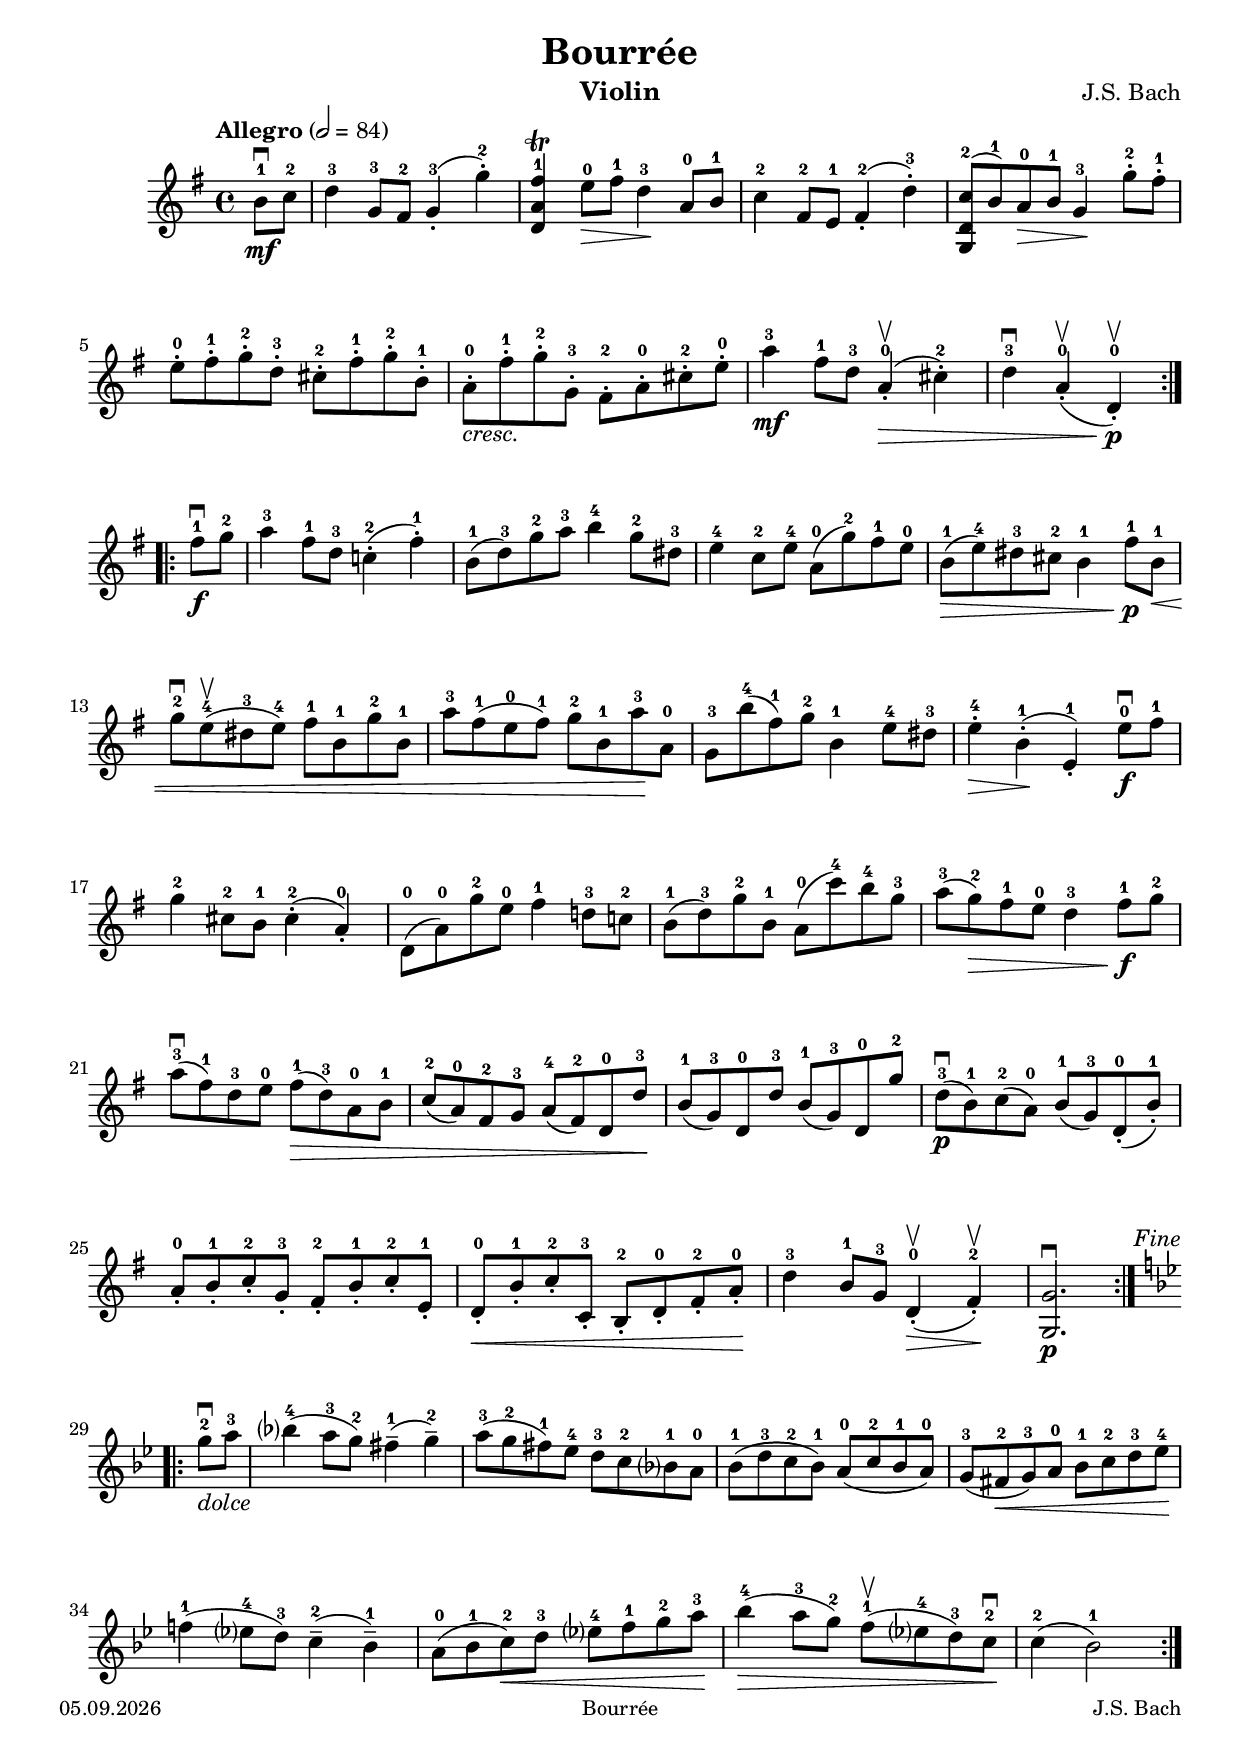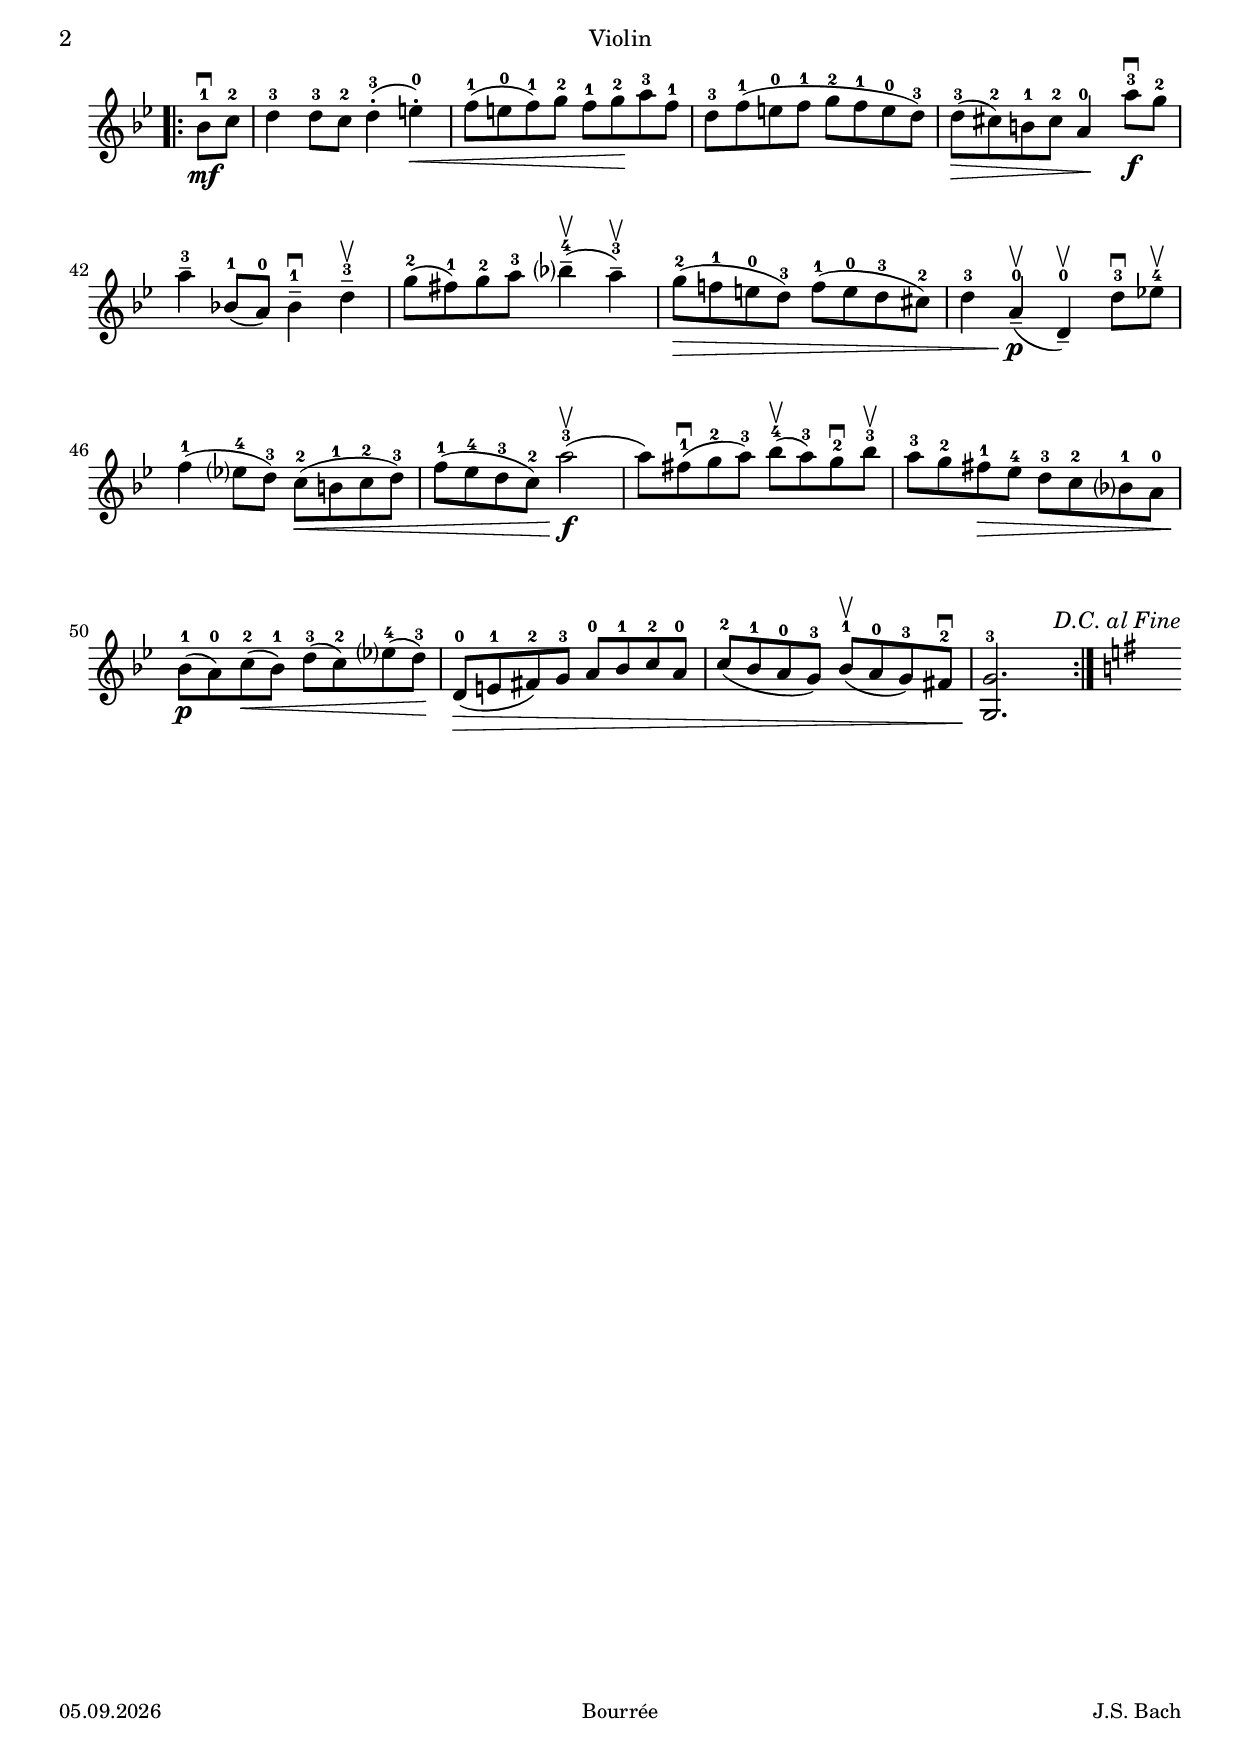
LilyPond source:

\version "2.18.2"

\version "2.18.2"

#(set-default-paper-size "a4")

header-title = "Bourrée"
header-subtitle = ""
header-subsubtitle = ""
header-composer = "J.S. Bach"
header-opus = ""
header-updated = #(strftime "%d.%m.%Y" (localtime (current-time)))

\header {
  title = \header-title
  subtitle = \header-subtitle  
  subsubtitle = \header-subsubtitle
  composer = \header-composer  
  opus = \header-opus  
  instrument = ""  
}

\paper {
  oddFooterMarkup = \markup { \smaller 
    \fill-line {
      \left-align { \header-updated } 
      \center-align { \header-title }
      \right-align { \header-composer } 
    }
  }
  evenFooterMarkup = \oddFooterMarkup
}


globalSettings= {  
  \tempo "Allegro" 2=84
  \time 4/4
  \mergeDifferentlyHeadedOn
  \mergeDifferentlyDottedOn
}

#(define (override-color-for-all-grobs color)
  (lambda (context)
   (let loop ((x all-grob-descriptions))
    (if (not (null? x))
     (let ((grob-name (caar x)))
      (ly:context-pushpop-property context grob-name 'color color)
      (loop (cdr x)))))))

\version "2.18.2"
\version "2.18.2"

#(set-default-paper-size "a4")

header-title = "Bourrée"
header-subtitle = ""
header-subsubtitle = ""
header-composer = "J.S. Bach"
header-opus = ""
header-updated = #(strftime "%d.%m.%Y" (localtime (current-time)))

\header {
  title = \header-title
  subtitle = \header-subtitle  
  subsubtitle = \header-subsubtitle
  composer = \header-composer  
  opus = \header-opus  
  instrument = ""  
}

\paper {
  oddFooterMarkup = \markup { \smaller 
    \fill-line {
      \left-align { \header-updated } 
      \center-align { \header-title }
      \right-align { \header-composer } 
    }
  }
  evenFooterMarkup = \oddFooterMarkup
}


globalSettings= {  
  \tempo "Allegro" 2=84
  \time 4/4
  \mergeDifferentlyHeadedOn
  \mergeDifferentlyDottedOn
}

#(define (override-color-for-all-grobs color)
  (lambda (context)
   (let loop ((x all-grob-descriptions))
    (if (not (null? x))
     (let ((grob-name (caar x)))
      (ly:context-pushpop-property context grob-name 'color color)
      (loop (cdr x)))))))


violin_I = { 
  \globalSettings
  \clef "treble"
  \key g \major
  \relative g' {
    
    \repeat volta 2 {
      \partial 4 b8^1\downbow\mf c^2 |
      d4^3 g,8^3 fis^2 g4-.(^3 g'4-.)^2 |
      <d, a' fis'>4^1 \trill e'8^0 \> fis^1 d4^3 \! a8^0 b^1 |
      c4^2 fis,8^2 e^1 fis4-.(^2 d'-.)^3 |
      \slurUp <g,, d' c'>8(^2 b')^1 \slurNeutral a^0 \> b^1 g4^3 \! g'8-.^2 fis-.^1 | \break
      e-.^0 fis-.^1 g-.^2 d-.^3 cis-.^2 fis-.^1 g-.^2 b,-.^1 |
      a-.^0_\markup{ \italic cresc. } fis'-.^1 g-.^2 g,-.^3 fis-.^2 a-.^0 cis-.^2 e-.^0 |
      a4^3\mf fis8^1 d^3 a4-.(^0\upbow \> cis-.)^2 |
      d4^3\downbow a-.(^0\upbow d,-.)^0\upbow\p \break
    }
    
    \repeat volta 2 {
      \partial 4 fis'8^1\f\downbow g^2 |
      a4^3 fis8^1 d^3 c!4-.(^2 fis-.)^1 |
      b,8(^1 d)^3 g^2 a^3 b4^4 g8^2 dis^3 |
      e4^4 c8^2 e^4 a,(^0 g')^2 fis^1 e^0 |
      b(^1\> e)^4 dis^3 cis^2 b4^1 fis'8^1\p b,^1\< | \break
      g'^2\downbow e(^4\upbow dis^3 e^4 ) fis^1 b,^1 g'^2 b,^1 |
      a'^3 fis(^1 e^0 fis)^1 g^2 b,^1 a'^3\! a,^0 |
      g^3 b'(^4 fis)^1 g^2 b,4^1 e8^4 dis^3 |
      e4-.^4\> b-.(^1\! e,-.)^1 e'8^0\f\downbow fis^1 | \break
      g4^2 cis,8^2 b^1 cis4-.(^2 a-.)^0 |
      d,8(^0 a')^0 g'^2 e^0 fis4^1 d!8^3 c!^2 |
      b(^1 d)^3 g^2 b,^1 a(^0 c')^4 b^4 g^3 |
      a(^3 g)^2\> fis^1 e^0 d4^3 fis8^1\f g^2 | \break
      a(^3\downbow fis)^1 d^3 e^0 fis(^1\> d)^3 a^0 b^1 | 
      c(^2 a)^0 fis^2 g^3 a(^4 fis)^2 d^0 d'^3\! |
      b(^1 g)^3 d^0 d'^3 b(^1 g)^3 d^0 g'^2 |
      d(^3\p\downbow b)^1 c(^2 a)^0 b(^1 g)^3 d-.(^0 b'-.)^1 | \break
      a-.^0 b-.^1 c-.^2 g-.^3 fis-.^2 b-.^1 c-.^2 e,-.^1 |
      d-.^0\< b'-.^1 c-.^2 c,-.^3 b-.^2 d-.^0 fis-.^2 a-.^0\! | 
      d4^3 b8^1 g^3 d4-.(^0\>\upbow fis-.)^2\!\upbow | 
      <g, g'>2.\p\downbow s4^\markup{ \italic Fine } | \break
    }    
    
    \key bes \major
    \repeat volta 2 {
      \partial 4 g''8^2\downbow _\markup { \italic "dolce" } a^3 |
      bes?4(^4 a8^3 g)^2 fis4--(^1 g--)^2 |
      a8(^3 g^2 fis)^1 es^4 d^3 c^2 bes?^1 a^0 |
      bes(^1 d^3 c^2 bes)^1 a(^0 c^2 bes^1 a)^0 |
      g(^3 fis^2\< g)^3 a^0 bes^1 c^2 d^3 es^4\! | \break
      f!4(^1 es?8^4 d)^3 c4--(^2 bes--)^1 |
      a8(^0 bes^1 c)^2\< d^3 es?^4 f^1 g^2 a^3\! |
      bes4(^4\> a8^3 g)^2 f8(^1\upbow es?^4 d)^3 c^2\!\downbow |
      c4(^2 bes2)^1 \break
    }
    
    \pageBreak
    
    \repeat volta 2 {
      \partial 4 bes8^1\downbow\mf c^2 |
      d4^3 d8^3 c^2 d4-.(^3 e-.)^0\< |
      f8(^1 e^0 f)^1 g^2 f^1 g^2\! a^3 f^1 |
      d^3 f(^1 e^0 f^1 g^2 f^1 e^0 d^3) |
      d(^3\> cis)^2 b^1 cis^2 a4^0\! a'8^3\f\downbow g^2 | \break
      a4--^3 bes,!8(^1 a)^0 bes4--^1\downbow d--^3\upbow | 
      g8(^2 fis)^1 g^2 a^3 bes?4--(^4\upbow a--)^3\upbow |
      g8(^2\> f!^1 e!^0 d)^3 f(^1 e^0 d^3 cis)^2 |
      d4^3 a--(^0\p\upbow d,--)^0\upbow d'8^3\downbow es!^4\upbow | \break 
      f4(^1 es?8^4 d)^3 c(^2\< b^1 c^2 d)^3 |
      f(^1 es^4 d^3 c)^2 a'2(^3\f\upbow |
      a8) fis(^1\downbow g^2 a)^3 bes(^4\upbow a)^3 g^2\downbow bes^3\upbow |
      a^3 g^2 fis^1\> es^4 d^3 c^2 bes?^1 a^0 | \break 
      bes(^1\p a)^0 c(^2\< bes)^1 d(^3 c)^2 es?(^4 d)^3\! |
      d,(^0\> e^1 fis)^2 g^3 a^0 bes^1 c^2 a^0 |
      c(^2 bes^1 a^0 g)^3 bes(^1\upbow a^0 g)^3 fis^2\downbow |
      <g, g'^3>2. \! s4^\markup { \italic "D.C. al Fine" } 
    }
    
    \key g \major
    s8
    
  }  
}


\header {
  instrument = "Violin"
}

\score {
  <<
    \new Staff \with {  } { \violin_I  }
  >>
  \layout {
    indent = 1.5\cm
    short-indent = 0.5\cm
  }
}
